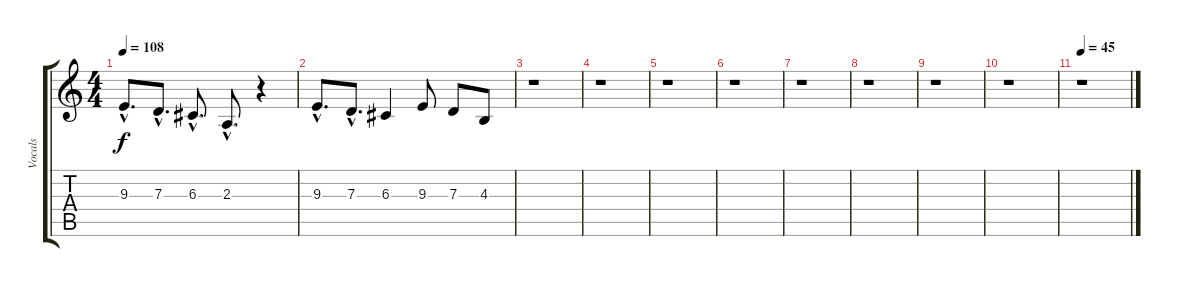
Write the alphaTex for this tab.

\track ("Vocals" "Vocals") {instrument altosax}
\staff {score tabs}
\tuning (E4 B3 G3 D3 A2 E2) {hide}
\ts (4 4)
\tempo 108
\clef g2
\ks c
9.3{hac}.8{d dy f} 7.3{hac}.8{d} 6.3{hac}.8{d} 2.3{hac}.8{d} r.4 |
9.3{hac}.8{d} 7.3{hac}.8{d} 6.3.4 9.3.8 7.3.8 4.3.8 |
r.1 |
r.1 |
r.1 |
r.1 |
r.1 |
r.1 |
r.1 |
r.1 |
\tempo 45
r.1
